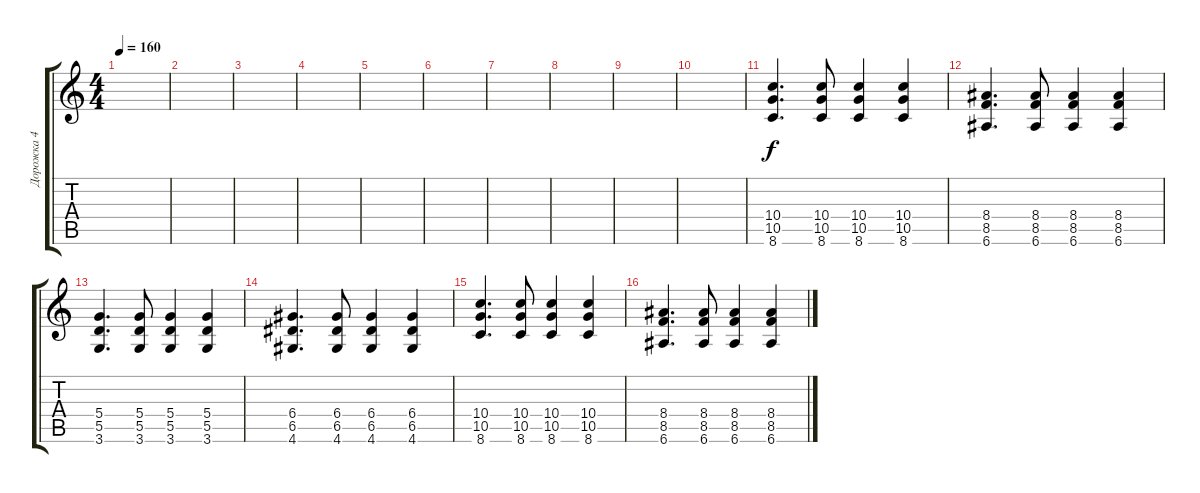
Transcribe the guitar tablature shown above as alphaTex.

\track ("Дорожка 4" "Дорожка 4") {instrument distortionguitar}
\staff {score tabs}
\tuning (E4 B3 G3 D3 A2 E2) {hide}
\ts (4 4)
\tempo 160
\clef g2
\ks c
|
|
|
|
|
|
|
|
|
|
(10.4 10.5 8.6).4{d} (10.4 10.5 8.6).8 (10.4 10.5 8.6).4 (10.4 10.5 8.6).4 |
(8.4 8.5 6.6).4{d} (8.4 8.5 6.6).8 (8.4 8.5 6.6).4 (8.4 8.5 6.6).4 |
(5.4 5.5 3.6).4{d} (5.4 5.5 3.6).8 (5.4 5.5 3.6).4 (5.4 5.5 3.6).4 |
(6.4 6.5 4.6).4{d} (6.4 6.5 4.6).8 (6.4 6.5 4.6).4 (6.4 6.5 4.6).4 |
(10.4 10.5 8.6).4{d} (10.4 10.5 8.6).8 (10.4 10.5 8.6).4 (10.4 10.5 8.6).4 |
(8.4 8.5 6.6).4{d} (8.4 8.5 6.6).8 (8.4 8.5 6.6).4 (8.4 8.5 6.6).4
